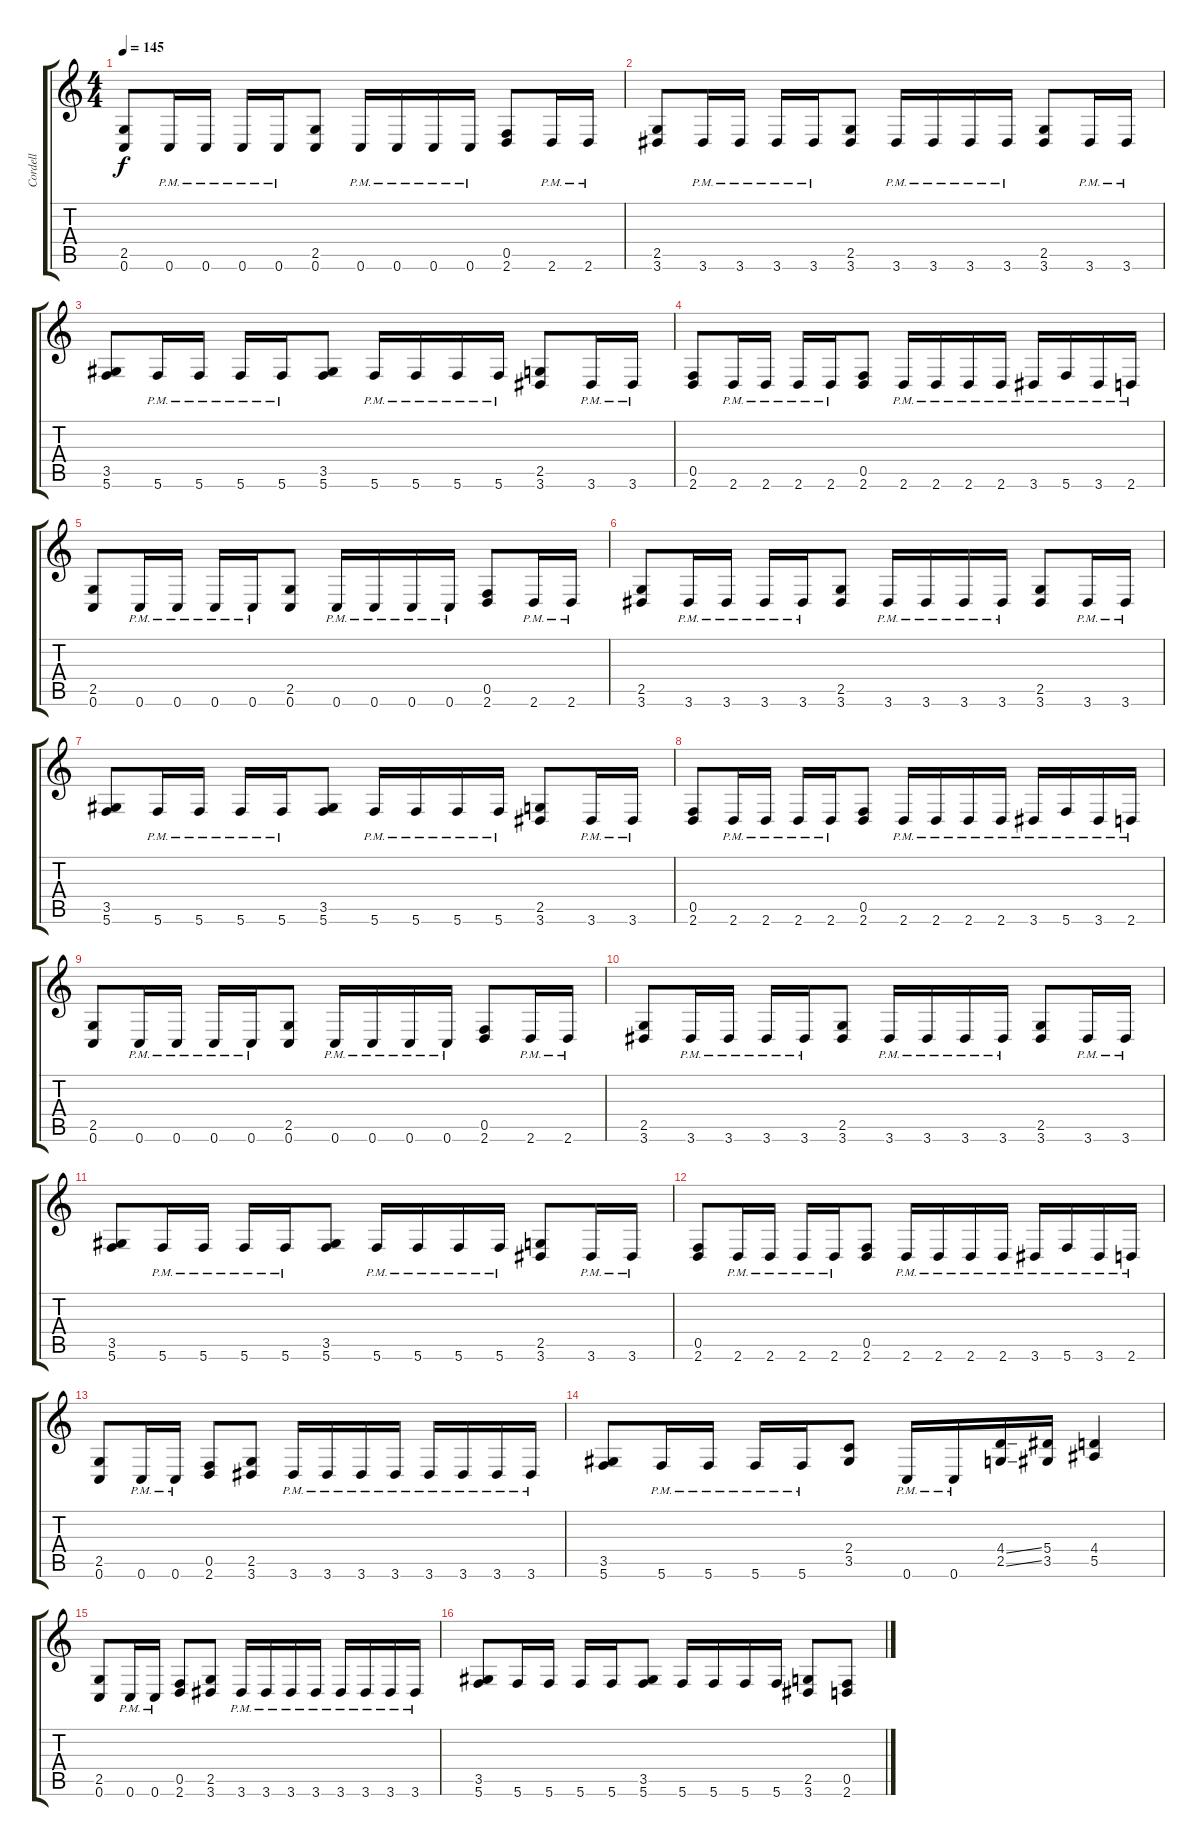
\track ("Cordell" "Cordell") {instrument distortionguitar}
\staff {score tabs}
\tuning (C4 G3 Eb3 Bb2 F2 C2) {hide}
\ts (4 4)
\tempo 145
\clef g2
\ks c
(2.5 0.6).8{dy f} 0.6{pm}.16 0.6{pm}.16 0.6{pm}.16 0.6{pm}.16 (2.5 0.6).8 0.6{pm}.16 0.6{pm}.16 0.6{pm}.16 0.6{pm}.16 (0.5 2.6).8 2.6{pm}.16 2.6{pm}.16 |
(2.5 3.6).8 3.6{pm}.16 3.6{pm}.16 3.6{pm}.16 3.6{pm}.16 (2.5 3.6).8 3.6{pm}.16 3.6{pm}.16 3.6{pm}.16 3.6{pm}.16 (2.5 3.6).8 3.6{pm}.16 3.6{pm}.16 |
(3.5 5.6).8 5.6{pm}.16 5.6{pm}.16 5.6{pm}.16 5.6{pm}.16 (3.5 5.6).8 5.6{pm}.16 5.6{pm}.16 5.6{pm}.16 5.6{pm}.16 (2.5 3.6).8 3.6{pm}.16 3.6{pm}.16 |
(0.5 2.6).8 2.6{pm}.16 2.6{pm}.16 2.6{pm}.16 2.6{pm}.16 (0.5 2.6).8 2.6{pm}.16 2.6{pm}.16 2.6{pm}.16 2.6{pm}.16 3.6{pm}.16 5.6{pm}.16 3.6{pm}.16 2.6{pm}.16 |
(2.5 0.6).8 0.6{pm}.16 0.6{pm}.16 0.6{pm}.16 0.6{pm}.16 (2.5 0.6).8 0.6{pm}.16 0.6{pm}.16 0.6{pm}.16 0.6{pm}.16 (0.5 2.6).8 2.6{pm}.16 2.6{pm}.16 |
(2.5 3.6).8 3.6{pm}.16 3.6{pm}.16 3.6{pm}.16 3.6{pm}.16 (2.5 3.6).8 3.6{pm}.16 3.6{pm}.16 3.6{pm}.16 3.6{pm}.16 (2.5 3.6).8 3.6{pm}.16 3.6{pm}.16 |
(3.5 5.6).8 5.6{pm}.16 5.6{pm}.16 5.6{pm}.16 5.6{pm}.16 (3.5 5.6).8 5.6{pm}.16 5.6{pm}.16 5.6{pm}.16 5.6{pm}.16 (2.5 3.6).8 3.6{pm}.16 3.6{pm}.16 |
(0.5 2.6).8 2.6{pm}.16 2.6{pm}.16 2.6{pm}.16 2.6{pm}.16 (0.5 2.6).8 2.6{pm}.16 2.6{pm}.16 2.6{pm}.16 2.6{pm}.16 3.6{pm}.16 5.6{pm}.16 3.6{pm}.16 2.6{pm}.16 |
(2.5 0.6).8 0.6{pm}.16 0.6{pm}.16 0.6{pm}.16 0.6{pm}.16 (2.5 0.6).8 0.6{pm}.16 0.6{pm}.16 0.6{pm}.16 0.6{pm}.16 (0.5 2.6).8 2.6{pm}.16 2.6{pm}.16 |
(2.5 3.6).8 3.6{pm}.16 3.6{pm}.16 3.6{pm}.16 3.6{pm}.16 (2.5 3.6).8 3.6{pm}.16 3.6{pm}.16 3.6{pm}.16 3.6{pm}.16 (2.5 3.6).8 3.6{pm}.16 3.6{pm}.16 |
(3.5 5.6).8 5.6{pm}.16 5.6{pm}.16 5.6{pm}.16 5.6{pm}.16 (3.5 5.6).8 5.6{pm}.16 5.6{pm}.16 5.6{pm}.16 5.6{pm}.16 (2.5 3.6).8 3.6{pm}.16 3.6{pm}.16 |
(0.5 2.6).8 2.6{pm}.16 2.6{pm}.16 2.6{pm}.16 2.6{pm}.16 (0.5 2.6).8 2.6{pm}.16 2.6{pm}.16 2.6{pm}.16 2.6{pm}.16 3.6{pm}.16 5.6{pm}.16 3.6{pm}.16 2.6{pm}.16 |
(2.5 0.6).8 0.6{pm}.16 0.6{pm}.16 (0.5 2.6).8 (2.5 3.6).8 3.6{pm}.16 3.6{pm}.16 3.6{pm}.16 3.6{pm}.16 3.6{pm}.16 3.6{pm}.16 3.6{pm}.16 3.6{pm}.16 |
(3.5 5.6).8 5.6{pm}.16 5.6{pm}.16 5.6{pm}.16 5.6{pm}.16 (2.4 3.5).8 0.6{pm}.16 0.6{pm}.16 (4.4{ss} 2.5{ss}).16 (5.4 3.5).16 (4.4 5.5).4 |
(2.5 0.6).8 0.6{pm}.16 0.6{pm}.16 (0.5 2.6).8 (2.5 3.6).8 3.6{pm}.16 3.6{pm}.16 3.6{pm}.16 3.6{pm}.16 3.6{pm}.16 3.6{pm}.16 3.6{pm}.16 3.6{pm}.16 |
(3.5 5.6).8 5.6.16 5.6.16 5.6.16 5.6.16 (3.5 5.6).8 5.6.16 5.6.16 5.6.16 5.6.16 (2.5 3.6).8 (0.5 2.6).8
